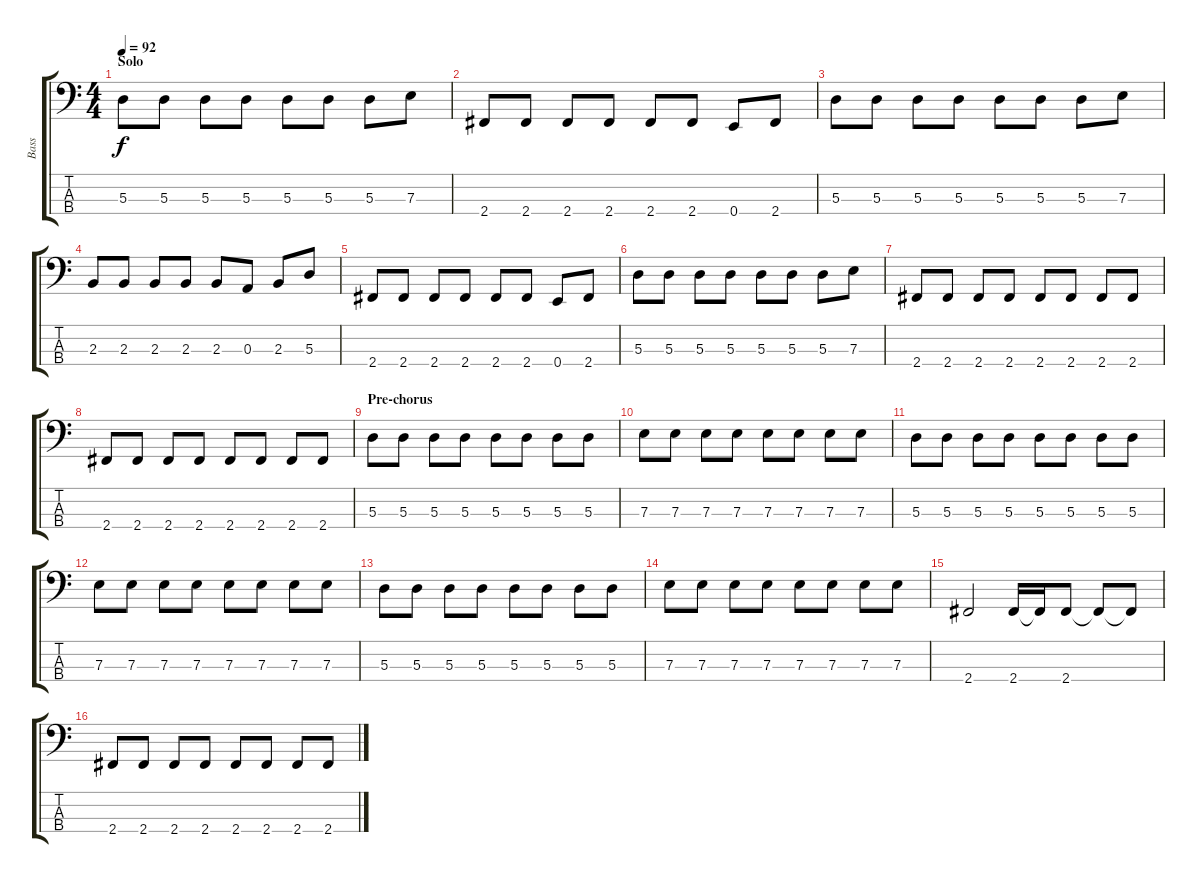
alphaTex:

\track ("Bass" "Bass") {instrument electricbasspick}
\staff {score tabs}
\tuning (G2 D2 A1 E1) {hide}
\ts (4 4)
\section ("" "Solo")
\tempo 92
\clef f4
\ks c
5.3.8{dy f} 5.3.8 5.3.8 5.3.8 5.3.8 5.3.8 5.3.8 7.3.8 |
2.4.8 2.4.8 2.4.8 2.4.8 2.4.8 2.4.8 0.4.8 2.4.8 |
5.3.8 5.3.8 5.3.8 5.3.8 5.3.8 5.3.8 5.3.8 7.3.8 |
2.3.8 2.3.8 2.3.8 2.3.8 2.3.8 0.3.8 2.3.8 5.3.8 |
2.4.8 2.4.8 2.4.8 2.4.8 2.4.8 2.4.8 0.4.8 2.4.8 |
5.3.8 5.3.8 5.3.8 5.3.8 5.3.8 5.3.8 5.3.8 7.3.8 |
2.4.8 2.4.8 2.4.8 2.4.8 2.4.8 2.4.8 2.4.8 2.4.8 |
2.4.8 2.4.8 2.4.8 2.4.8 2.4.8 2.4.8 2.4.8 2.4.8 |
\section ("" "Pre-chorus")
5.3.8 5.3.8 5.3.8 5.3.8 5.3.8 5.3.8 5.3.8 5.3.8 |
7.3.8 7.3.8 7.3.8 7.3.8 7.3.8 7.3.8 7.3.8 7.3.8 |
5.3.8 5.3.8 5.3.8 5.3.8 5.3.8 5.3.8 5.3.8 5.3.8 |
7.3.8 7.3.8 7.3.8 7.3.8 7.3.8 7.3.8 7.3.8 7.3.8 |
5.3.8 5.3.8 5.3.8 5.3.8 5.3.8 5.3.8 5.3.8 5.3.8 |
7.3.8 7.3.8 7.3.8 7.3.8 7.3.8 7.3.8 7.3.8 7.3.8 |
2.4.2 2.4.16 2.4{t}.16 2.4.8 2.4{t}.8 2.4{t}.8 |
2.4.8 2.4.8 2.4.8 2.4.8 2.4.8 2.4.8 2.4.8 2.4.8
